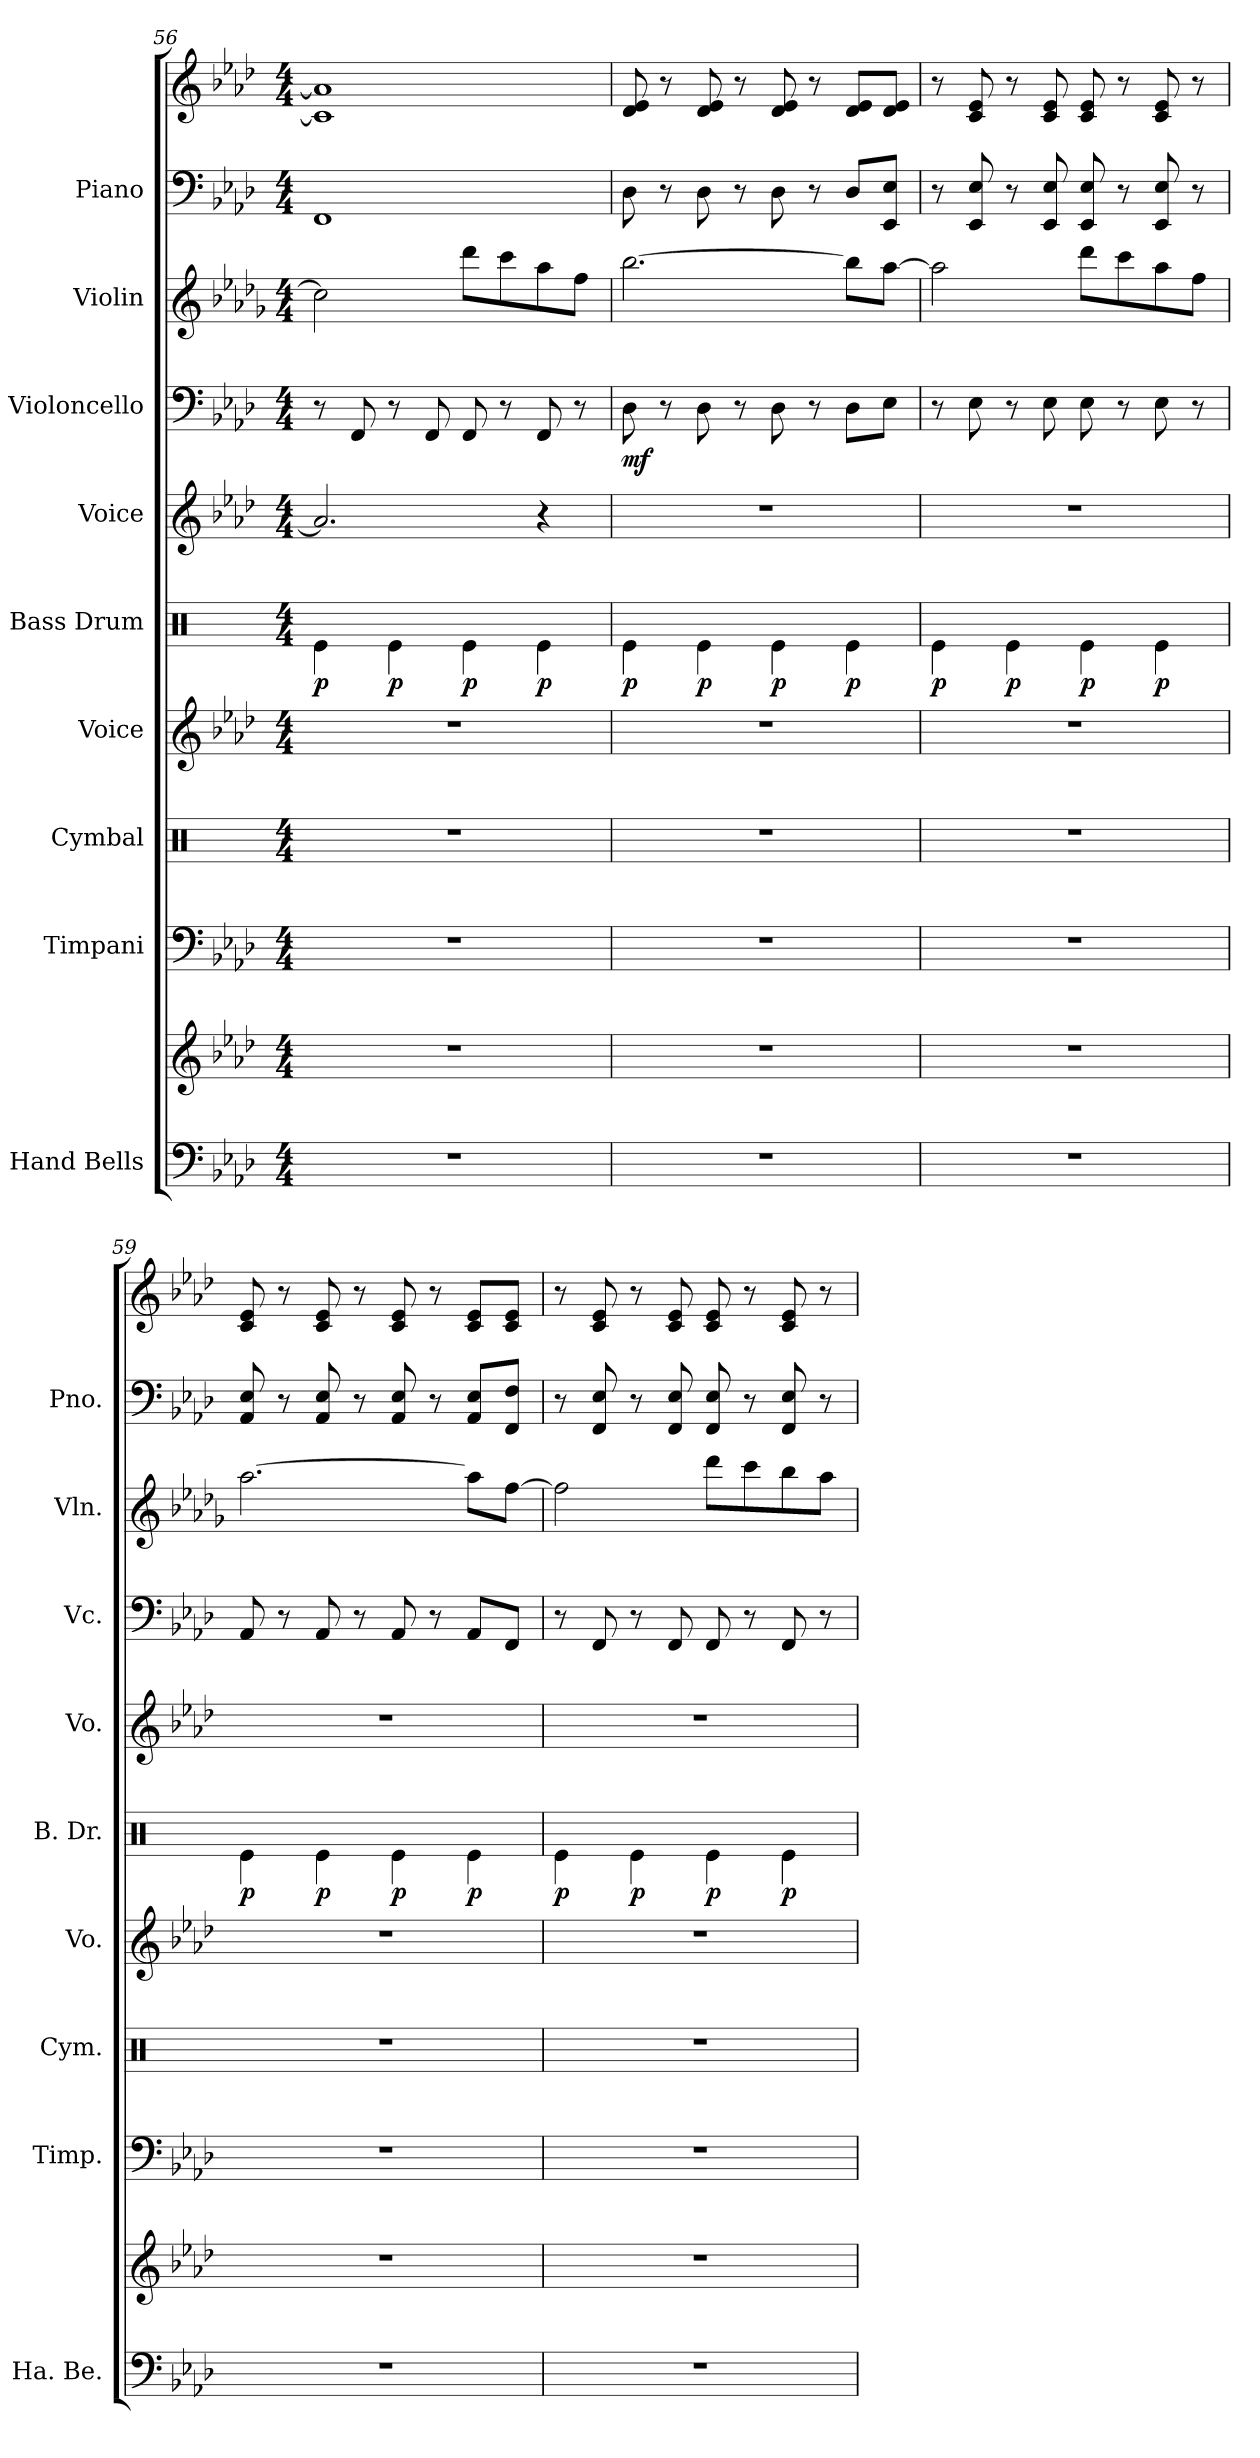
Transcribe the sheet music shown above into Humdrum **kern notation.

**kern	**kern	**kern	**kern	**kern	**kern	**dynam	**kern	**kern	**dynam	**kern	**kern	**kern
*part9	*part9	*part8	*part7	*part6	*part5	*part5	*part4	*part3	*part3	*part2	*part1	*part1
*staff11	*staff10	*staff9	*staff8	*staff7	*staff6	*staff6	*staff5	*staff4	*staff4	*staff3	*staff2	*staff1
*I"Hand Bells	*	*I"Timpani	*I"Cymbal	*I"Voice	*I"Bass Drum	*	*I"Voice	*I"Violoncello	*	*I"Violin	*I"Piano	*
*I'Ha. Be.	*	*I'Timp.	*I'Cym.	*I'Vo.	*I'B. Dr.	*	*I'Vo.	*I'Vc.	*	*I'Vln.	*I'Pno.	*
*clefF4	*clefG2	*clefF4	*clefX	*clefG2	*clefX	*	*clefG2	*clefF4	*	*clefG2	*clefF4	*clefG2
*k[b-e-a-d-]	*k[b-e-a-d-]	*k[b-e-a-d-]	*k[]	*k[b-e-a-d-]	*k[]	*	*k[b-e-a-d-]	*k[b-e-a-d-]	*	*k[b-e-a-d-g-]	*k[b-e-a-d-]	*k[b-e-a-d-]
*M4/4	*M4/4	*M4/4	*M4/4	*M4/4	*M4/4	*	*M4/4	*M4/4	*	*M4/4	*M4/4	*M4/4
=56	=56	=56	=56	=56	=56	=56	=56	=56	=56	=56	=56	=56
!	!	!	!	!	!	!LO:DY:b	!	!	!	!	!	!
1r	1r	1r	1r	1r	4Re\	p	2.a-/]	8r	.	2cc\]	1FF	1c] 1a-]
.	.	.	.	.	.	.	.	8FF/	.	.	.	.
!	!	!	!	!	!	!LO:DY:b	!	!	!	!	!	!
.	.	.	.	.	4Re\	p	.	8r	.	.	.	.
.	.	.	.	.	.	.	.	8FF/	.	.	.	.
!	!	!	!	!	!	!LO:DY:b	!	!	!	!	!	!
.	.	.	.	.	4Re\	p	.	8FF/	.	8ddd-\L	.	.
.	.	.	.	.	.	.	.	8r	.	8ccc\	.	.
!	!	!	!	!	!	!LO:DY:b	!	!	!	!	!	!
.	.	.	.	.	4Re\	p	4r	8FF/	.	8aa-\	.	.
.	.	.	.	.	.	.	.	8r	.	8ff\J	.	.
=57	=57	=57	=57	=57	=57	=57	=57	=57	=57	=57	=57	=57
!	!	!	!	!	!	!LO:DY:b	!	!	!LO:DY:b	!	!	!
1r	1r	1r	1r	1r	4Re\	p	1r	8D-\	mf	[2.bb-\	8D-\	8d-/ 8e-/
.	.	.	.	.	.	.	.	8r	.	.	8r	8r
!	!	!	!	!	!	!LO:DY:b	!	!	!	!	!	!
.	.	.	.	.	4Re\	p	.	8D-\	.	.	8D-\	8d-/ 8e-/
.	.	.	.	.	.	.	.	8r	.	.	8r	8r
!	!	!	!	!	!	!LO:DY:b	!	!	!	!	!	!
.	.	.	.	.	4Re\	p	.	8D-\	.	.	8D-\	8d-/ 8e-/
.	.	.	.	.	.	.	.	8r	.	.	8r	8r
!	!	!	!	!	!	!LO:DY:b	!	!	!	!	!	!
.	.	.	.	.	4Re\	p	.	8D-\L	.	8bb-\L]	8D-/L	8d-/ 8e-/L
.	.	.	.	.	.	.	.	8E-\J	.	[8aa-\J	8EE-/ 8E-/J	8d-/ 8e-/J
!!LO:PB:g=z
=58	=58	=58	=58	=58	=58	=58	=58	=58	=58	=58	=58	=58
!	!	!	!	!	!	!LO:DY:b	!	!	!	!	!	!
1r	1r	1r	1r	1r	4Re\	p	1r	8r	.	2aa-\]	8r	8r
.	.	.	.	.	.	.	.	8E-\	.	.	8EE-/ 8E-/	8c/ 8e-/
!	!	!	!	!	!	!LO:DY:b	!	!	!	!	!	!
.	.	.	.	.	4Re\	p	.	8r	.	.	8r	8r
.	.	.	.	.	.	.	.	8E-\	.	.	8EE-/ 8E-/	8c/ 8e-/
!	!	!	!	!	!	!LO:DY:b	!	!	!	!	!	!
.	.	.	.	.	4Re\	p	.	8E-\	.	8ddd-\L	8EE-/ 8E-/	8c/ 8e-/
.	.	.	.	.	.	.	.	8r	.	8ccc\	8r	8r
!	!	!	!	!	!	!LO:DY:b	!	!	!	!	!	!
.	.	.	.	.	4Re\	p	.	8E-\	.	8aa-\	8EE-/ 8E-/	8c/ 8e-/
.	.	.	.	.	.	.	.	8r	.	8ff\J	8r	8r
=59	=59	=59	=59	=59	=59	=59	=59	=59	=59	=59	=59	=59
!	!	!	!	!	!	!LO:DY:b	!	!	!	!	!	!
1r	1r	1r	1r	1r	4Re\	p	1r	8AA-/	.	[2.aa-\	8AA-/ 8E-/	8c/ 8e-/
.	.	.	.	.	.	.	.	8r	.	.	8r	8r
!	!	!	!	!	!	!LO:DY:b	!	!	!	!	!	!
.	.	.	.	.	4Re\	p	.	8AA-/	.	.	8AA-/ 8E-/	8c/ 8e-/
.	.	.	.	.	.	.	.	8r	.	.	8r	8r
!	!	!	!	!	!	!LO:DY:b	!	!	!	!	!	!
.	.	.	.	.	4Re\	p	.	8AA-/	.	.	8AA-/ 8E-/	8c/ 8e-/
.	.	.	.	.	.	.	.	8r	.	.	8r	8r
!	!	!	!	!	!	!LO:DY:b	!	!	!	!	!	!
.	.	.	.	.	4Re\	p	.	8AA-/L	.	8aa-\L]	8AA-/ 8E-/L	8c/ 8e-/L
.	.	.	.	.	.	.	.	8FF/J	.	[8ff\J	8FF/ 8F/J	8c/ 8e-/J
=60	=60	=60	=60	=60	=60	=60	=60	=60	=60	=60	=60	=60
!	!	!	!	!	!	!LO:DY:b	!	!	!	!	!	!
1r	1r	1r	1r	1r	4Re\	p	1r	8r	.	2ff\]	8r	8r
.	.	.	.	.	.	.	.	8FF/	.	.	8FF/ 8E-/	8c/ 8e-/
!	!	!	!	!	!	!LO:DY:b	!	!	!	!	!	!
.	.	.	.	.	4Re\	p	.	8r	.	.	8r	8r
.	.	.	.	.	.	.	.	8FF/	.	.	8FF/ 8E-/	8c/ 8e-/
!	!	!	!	!	!	!LO:DY:b	!	!	!	!	!	!
.	.	.	.	.	4Re\	p	.	8FF/	.	8ddd-\L	8FF/ 8E-/	8c/ 8e-/
.	.	.	.	.	.	.	.	8r	.	8ccc\	8r	8r
!	!	!	!	!	!	!LO:DY:b	!	!	!	!	!	!
.	.	.	.	.	4Re\	p	.	8FF/	.	8bb-\	8FF/ 8E-/	8c/ 8e-/
.	.	.	.	.	.	.	.	8r	.	8aa-\J	8r	8r
=	=	=	=	=	=	=	=	=	=	=	=	=
*-	*-	*-	*-	*-	*-	*-	*-	*-	*-	*-	*-	*-
